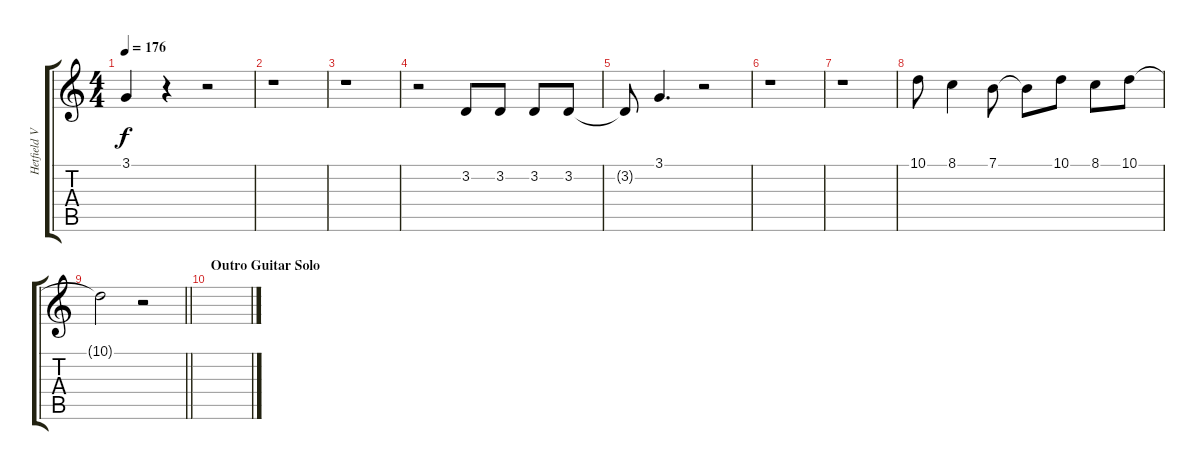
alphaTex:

\track ("Hetfield Vocals" "Hetfield V") {instrument lead6voice}
\staff {score tabs}
\tuning (E4 B3 G3 D3 A2 E2) {hide}
\ts (4 4)
\tempo 176
\clef g2
\ks c
3.1{t}.4{dy f} r.4 r.2 |
r.1 |
r.1 |
r.2 3.2.8 3.2.8 3.2.8 3.2.8 |
3.2{t}.8 3.1.4{d} r.2 |
r.1 |
r.1 |
10.1.8 8.1.4 7.1.8 7.1{t}.8 10.1.8 8.1.8 10.1.8 |
\barLineRight lightlight
10.1{t}.2 r.2 |
\section ("" "Outro Guitar Solo")
